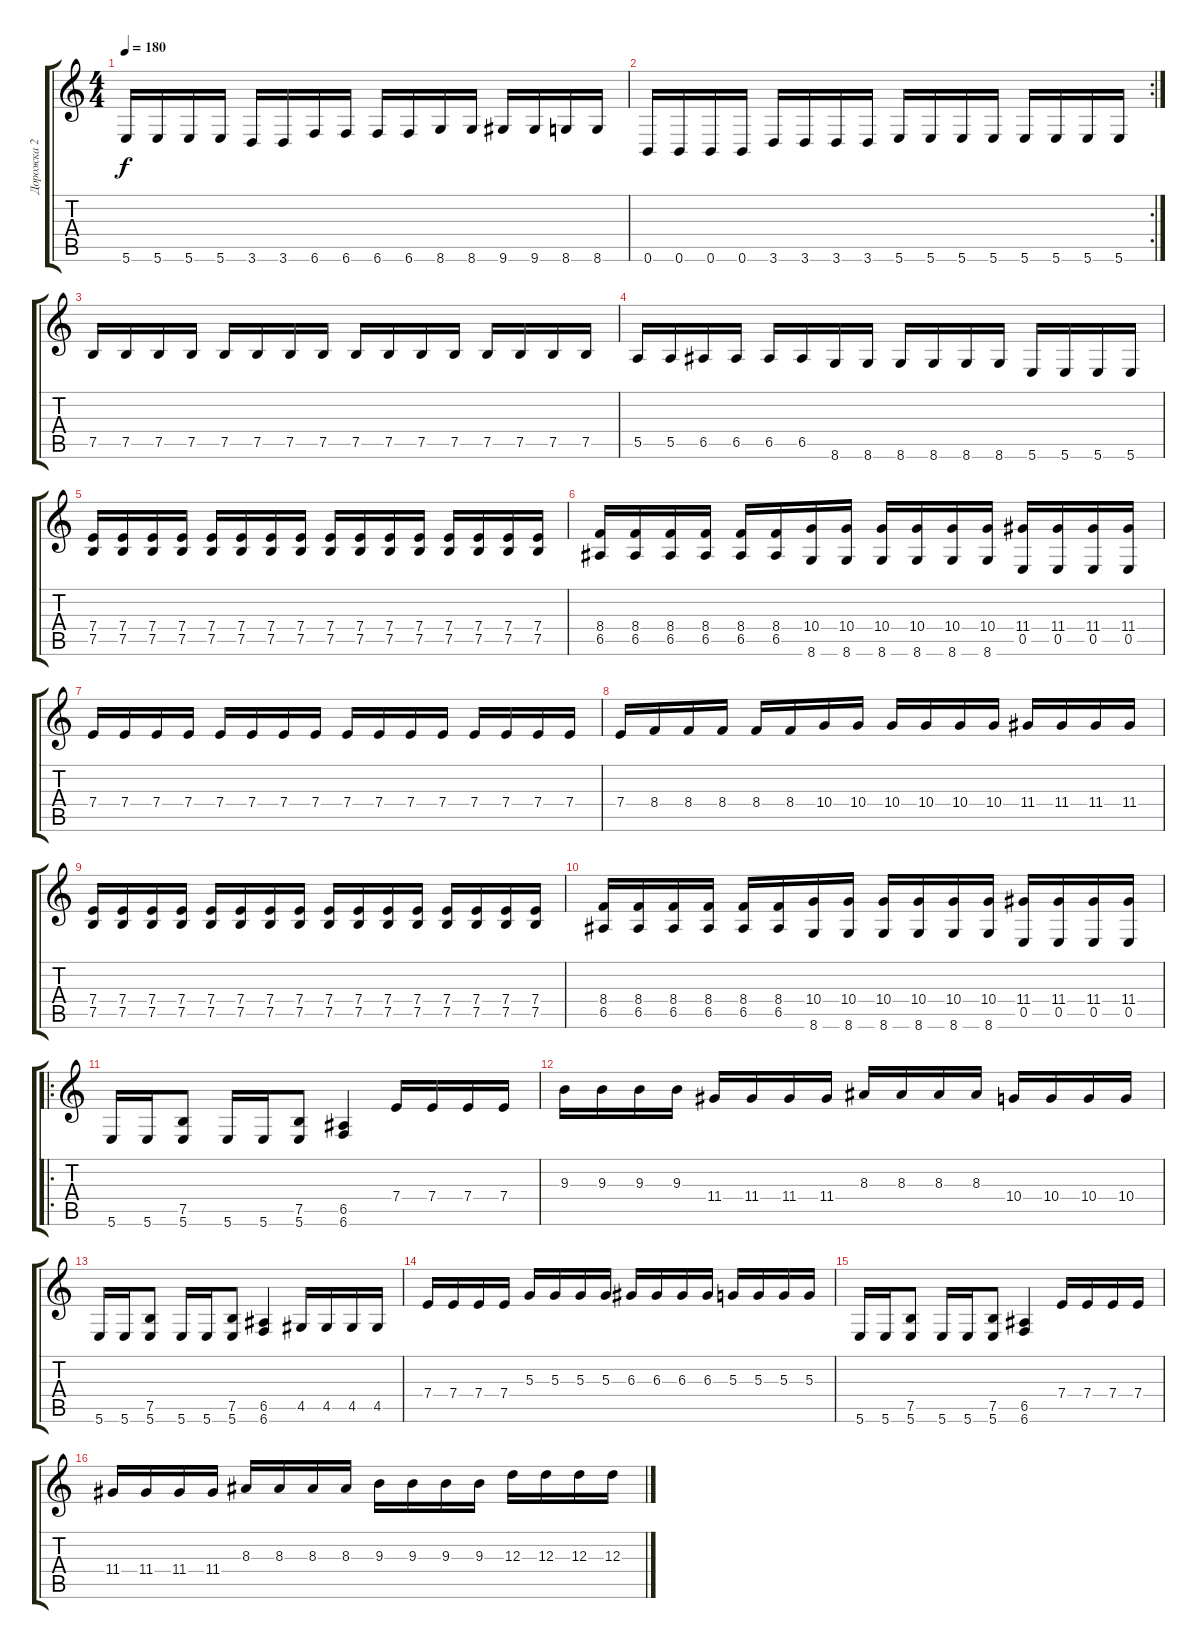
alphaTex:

\track ("Дорожка 2" "Дорожка 2") {instrument distortionguitar}
\staff {score tabs}
\tuning (B3 Gb3 D3 A2 E2 B1) {hide}
\ts (4 4)
\tempo 180
\clef g2
\ks c
5.6.16{dy f} 5.6.16 5.6.16 5.6.16 3.6.16 3.6.16 6.6.16 6.6.16 6.6.16 6.6.16 8.6.16 8.6.16 9.6.16 9.6.16 8.6.16 8.6.16 |
\rc 2
0.6.16 0.6.16 0.6.16 0.6.16 3.6.16 3.6.16 3.6.16 3.6.16 5.6.16 5.6.16 5.6.16 5.6.16 5.6.16 5.6.16 5.6.16 5.6.16 |
7.5.16 7.5.16 7.5.16 7.5.16 7.5.16 7.5.16 7.5.16 7.5.16 7.5.16 7.5.16 7.5.16 7.5.16 7.5.16 7.5.16 7.5.16 7.5.16 |
5.5.16 5.5.16 6.5.16 6.5.16 6.5.16 6.5.16 8.6.16 8.6.16 8.6.16 8.6.16 8.6.16 8.6.16 5.6.16 5.6.16 5.6.16 5.6.16 |
(7.4 7.5).16 (7.4 7.5).16 (7.4 7.5).16 (7.4 7.5).16 (7.4 7.5).16 (7.4 7.5).16 (7.4 7.5).16 (7.4 7.5).16 (7.4 7.5).16 (7.4 7.5).16 (7.4 7.5).16 (7.4 7.5).16 (7.4 7.5).16 (7.4 7.5).16 (7.4 7.5).16 (7.4 7.5).16 |
(8.4 6.5).16 (8.4 6.5).16 (8.4 6.5).16 (8.4 6.5).16 (8.4 6.5).16 (8.4 6.5).16 (10.4 8.6).16 (10.4 8.6).16 (10.4 8.6).16 (10.4 8.6).16 (10.4 8.6).16 (10.4 8.6).16 (11.4 0.5).16 (11.4 0.5).16 (11.4 0.5).16 (11.4 0.5).16 |
7.4.16 7.4.16 7.4.16 7.4.16 7.4.16 7.4.16 7.4.16 7.4.16 7.4.16 7.4.16 7.4.16 7.4.16 7.4.16 7.4.16 7.4.16 7.4.16 |
7.4.16 8.4.16 8.4.16 8.4.16 8.4.16 8.4.16 10.4.16 10.4.16 10.4.16 10.4.16 10.4.16 10.4.16 11.4.16 11.4.16 11.4.16 11.4.16 |
(7.4 7.5).16 (7.4 7.5).16 (7.4 7.5).16 (7.4 7.5).16 (7.4 7.5).16 (7.4 7.5).16 (7.4 7.5).16 (7.4 7.5).16 (7.4 7.5).16 (7.4 7.5).16 (7.4 7.5).16 (7.4 7.5).16 (7.4 7.5).16 (7.4 7.5).16 (7.4 7.5).16 (7.4 7.5).16 |
(8.4 6.5).16 (8.4 6.5).16 (8.4 6.5).16 (8.4 6.5).16 (8.4 6.5).16 (8.4 6.5).16 (10.4 8.6).16 (10.4 8.6).16 (10.4 8.6).16 (10.4 8.6).16 (10.4 8.6).16 (10.4 8.6).16 (11.4 0.5).16 (11.4 0.5).16 (11.4 0.5).16 (11.4 0.5).16 |
\ro
5.6.16 5.6.16 (7.5 5.6).8 5.6.16 5.6.16 (7.5 5.6).8 (6.5 6.6).4 7.4.16 7.4.16 7.4.16 7.4.16 |
9.3.16 9.3.16 9.3.16 9.3.16 11.4.16 11.4.16 11.4.16 11.4.16 8.3.16 8.3.16 8.3.16 8.3.16 10.4.16 10.4.16 10.4.16 10.4.16 |
5.6.16 5.6.16 (7.5 5.6).8 5.6.16 5.6.16 (7.5 5.6).8 (6.5 6.6).4 4.5.16 4.5.16 4.5.16 4.5.16 |
7.4.16 7.4.16 7.4.16 7.4.16 5.3.16 5.3.16 5.3.16 5.3.16 6.3.16 6.3.16 6.3.16 6.3.16 5.3.16 5.3.16 5.3.16 5.3.16 |
5.6.16 5.6.16 (7.5 5.6).8 5.6.16 5.6.16 (7.5 5.6).8 (6.5 6.6).4 7.4.16 7.4.16 7.4.16 7.4.16 |
11.4.16 11.4.16 11.4.16 11.4.16 8.3.16 8.3.16 8.3.16 8.3.16 9.3.16 9.3.16 9.3.16 9.3.16 12.3.16 12.3.16 12.3.16 12.3.16
